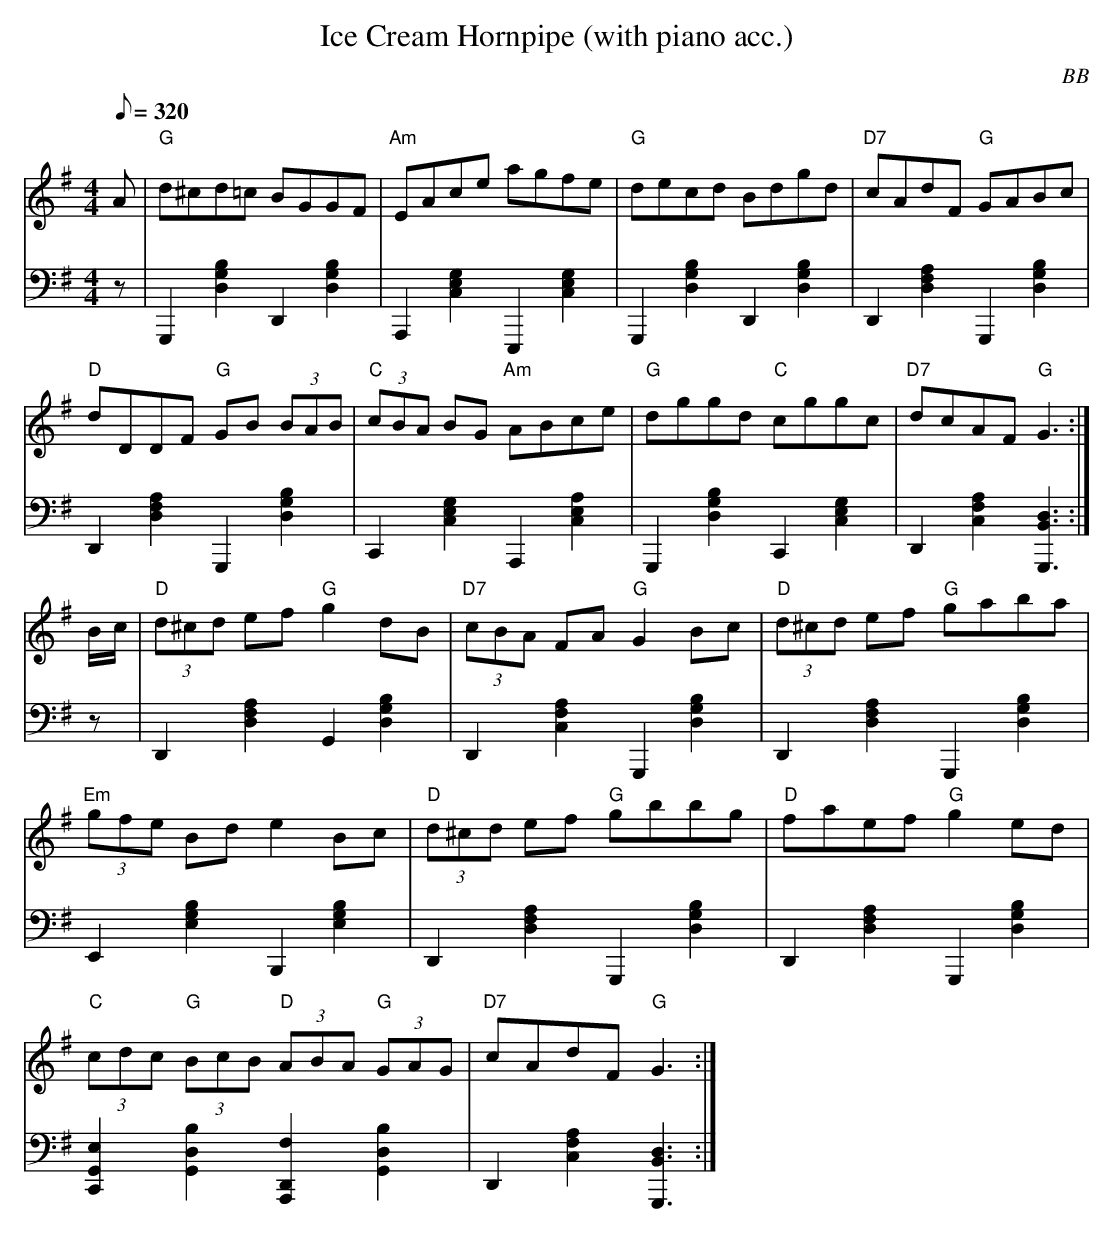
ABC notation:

X:1
T: Ice Cream Hornpipe (with piano acc.)
C: BB
Q: 1/8=320
M: 4/4
L: 1/8
V: 1 program 1 73 %flute
V: 2 volume=70 clef=bass m=D program 1 00
K: G
[V:1] A|"G"d^cd=c BGGF|"Am"EAce agfe|"G"decd Bdgd|"D7"cAdF "G"GABc|
[V:2] z|G,,2[G2B2D2]D,2[G2B2D2]|A,,2[G2C2E2]E,,2[E2C2G2]|G,,2[G2B2D2]D,2[G2B2D2]|\
D,2[A2D2F2]G,,2[G2B2D2]|
[V:1] "D"dDDF "G"GB (3BAB|"C"(3cBA BG "Am"ABce|"G"dggd "C"cggc|"D7"dcAF "G"G3 :|
[V:2] D,2[D2A2F2]G,,2[G2D2B2]|C,2[C2G2E2]A,,2[A2E2C2]|G,,2[G2D2B2]C,2[C2G2E2]|\
D,2[C2A2F2][G,,3D3B,3]:|
[V:1] B/c/|"D"(3d^cd ef "G"g2 dB|"D7"(3cBA FA "G"G2 Bc|"D"(3d^cd ef "G"gaba|
[V:2] z |D,2[D2A2F2]G,2[G2D2B2]|D,2[C2A2F2]G,,2[G2D2B2]|D,2[D2A2F2]G,,2[G2D2B2]|
[V:1] "Em"(3gfe Bd e2 Bc|"D"(3d^cd ef "G"gbbg|"D"faef "G"g2 ed|
[V:2] E,2[E2B2G2]B,,2[E2G2B2]|D,2[D2A2F2]G,,2[G2D2B2]|D,2[D2A2F2]G,,2[G2D2B2]|
[V:1] "C"(3cdc "G"(3BcB "D"(3ABA "G"(3GAG|"D7"cAdF "G"G3 :|
[V:2] [C,2G,2E2][G,2D2B2][D,2A,,2F2][G,2D2B2]| D,2[C2A2F2][G,,3D3B,3] :|
